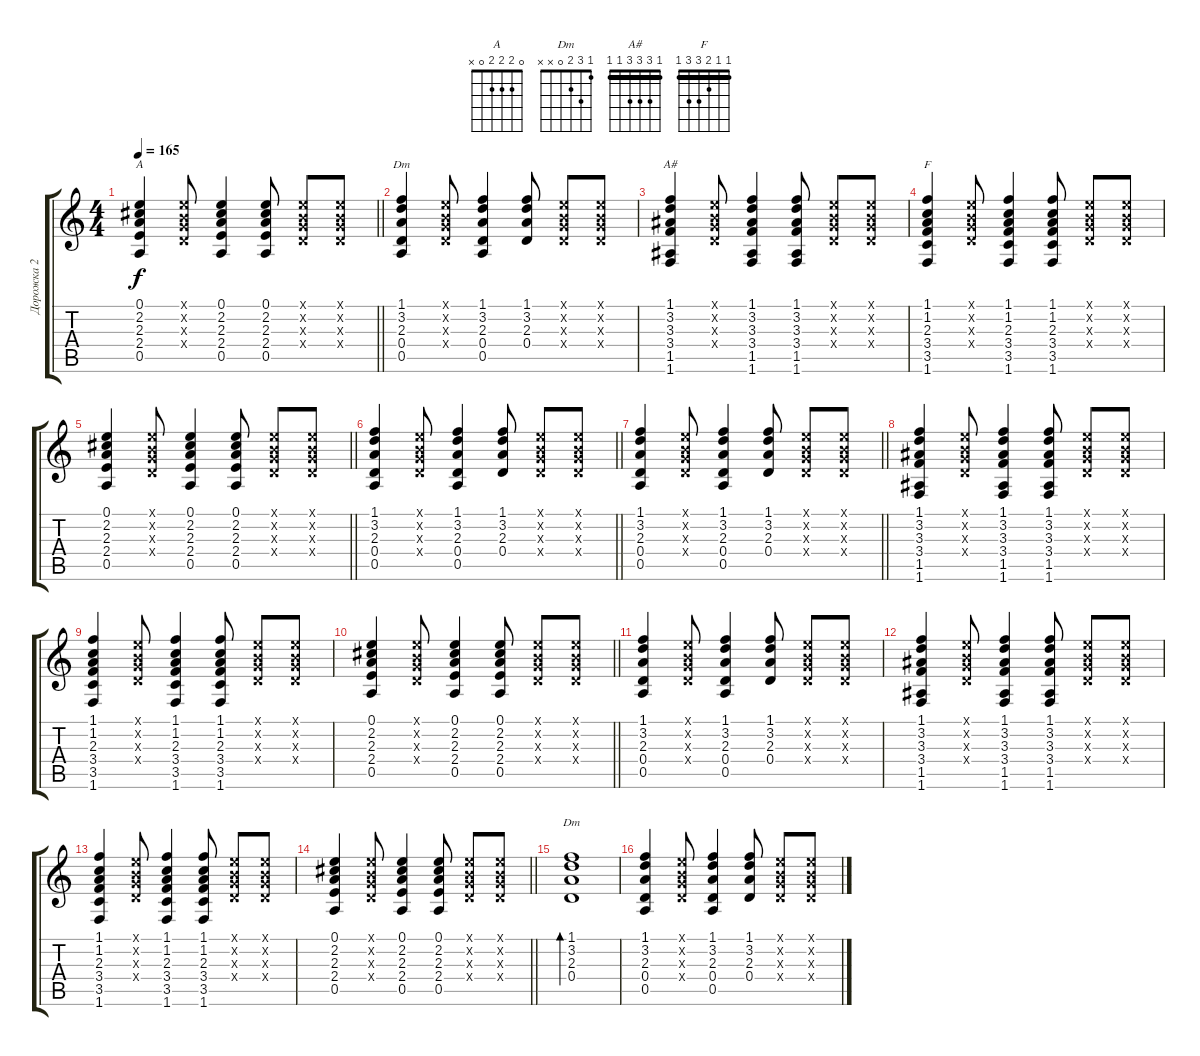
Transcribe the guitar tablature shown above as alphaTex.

\track ("Дорожка 2" "Дорожка 2") {instrument acousticguitarnylon}
\staff {score tabs}
\tuning (E4 B3 G3 D3 A2 E2) {hide}
\chord ("A" 0 2 2 2 0 x)
\chord ("Dm" 1 3 2 0 0 x)
\chord ("A#" 1 3 3 3 1 1) {barre 1}
\chord ("F" 1 1 2 3 3 1) {barre 1}
\chord ("Dm" 1 3 2 0 x x)
\ts (4 4)
\tempo 165
\clef g2
\barLineRight lightlight
\ks c
(0.1 2.2 2.3 2.4 0.5).4{ch "A" dy f} (0.1{x} 0.2{x} 0.3{x} 0.4{x}).8 (0.1 2.2 2.3 2.4 0.5).4 (0.1 2.2 2.3 2.4 0.5).8 (0.1{x} 0.2{x} 0.3{x} 0.4{x}).8 (0.1{x} 0.2{x} 0.3{x} 0.4{x}).8 |
(1.1 3.2 2.3 0.4 0.5).4{ch "Dm"} (0.1{x} 0.2{x} 0.3{x} 0.4{x}).8 (1.1 3.2 2.3 0.4 0.5).4 (1.1 3.2 2.3 0.4).8 (0.1{x} 0.2{x} 0.3{x} 0.4{x}).8 (0.1{x} 0.2{x} 0.3{x} 0.4{x}).8 |
(1.1 3.2 3.3 3.4 1.5 1.6).4{ch "A#"} (0.1{x} 0.2{x} 0.3{x} 0.4{x}).8 (1.1 3.2 3.3 3.4 1.5 1.6).4 (1.1 3.2 3.3 3.4 1.5 1.6).8 (0.1{x} 0.2{x} 0.3{x} 0.4{x}).8 (0.1{x} 0.2{x} 0.3{x} 0.4{x}).8 |
(1.1 1.2 2.3 3.4 3.5 1.6).4{ch "F"} (0.1{x} 0.2{x} 0.3{x} 0.4{x}).8 (1.1 1.2 2.3 3.4 3.5 1.6).4 (1.1 1.2 2.3 3.4 3.5 1.6).8 (0.1{x} 0.2{x} 0.3{x} 0.4{x}).8 (0.1{x} 0.2{x} 0.3{x} 0.4{x}).8 |
\barLineRight lightlight
(0.1 2.2 2.3 2.4 0.5).4 (0.1{x} 0.2{x} 0.3{x} 0.4{x}).8 (0.1 2.2 2.3 2.4 0.5).4 (0.1 2.2 2.3 2.4 0.5).8 (0.1{x} 0.2{x} 0.3{x} 0.4{x}).8 (0.1{x} 0.2{x} 0.3{x} 0.4{x}).8 |
\barLineRight lightlight
(1.1 3.2 2.3 0.4 0.5).4 (0.1{x} 0.2{x} 0.3{x} 0.4{x}).8 (1.1 3.2 2.3 0.4 0.5).4 (1.1 3.2 2.3 0.4).8 (0.1{x} 0.2{x} 0.3{x} 0.4{x}).8 (0.1{x} 0.2{x} 0.3{x} 0.4{x}).8 |
\barLineRight lightlight
(1.1 3.2 2.3 0.4 0.5).4 (0.1{x} 0.2{x} 0.3{x} 0.4{x}).8 (1.1 3.2 2.3 0.4 0.5).4 (1.1 3.2 2.3 0.4).8 (0.1{x} 0.2{x} 0.3{x} 0.4{x}).8 (0.1{x} 0.2{x} 0.3{x} 0.4{x}).8 |
(1.1 3.2 3.3 3.4 1.5 1.6).4 (0.1{x} 0.2{x} 0.3{x} 0.4{x}).8 (1.1 3.2 3.3 3.4 1.5 1.6).4 (1.1 3.2 3.3 3.4 1.5 1.6).8 (0.1{x} 0.2{x} 0.3{x} 0.4{x}).8 (0.1{x} 0.2{x} 0.3{x} 0.4{x}).8 |
(1.1 1.2 2.3 3.4 3.5 1.6).4 (0.1{x} 0.2{x} 0.3{x} 0.4{x}).8 (1.1 1.2 2.3 3.4 3.5 1.6).4 (1.1 1.2 2.3 3.4 3.5 1.6).8 (0.1{x} 0.2{x} 0.3{x} 0.4{x}).8 (0.1{x} 0.2{x} 0.3{x} 0.4{x}).8 |
\barLineRight lightlight
(0.1 2.2 2.3 2.4 0.5).4 (0.1{x} 0.2{x} 0.3{x} 0.4{x}).8 (0.1 2.2 2.3 2.4 0.5).4 (0.1 2.2 2.3 2.4 0.5).8 (0.1{x} 0.2{x} 0.3{x} 0.4{x}).8 (0.1{x} 0.2{x} 0.3{x} 0.4{x}).8 |
(1.1 3.2 2.3 0.4 0.5).4 (0.1{x} 0.2{x} 0.3{x} 0.4{x}).8 (1.1 3.2 2.3 0.4 0.5).4 (1.1 3.2 2.3 0.4).8 (0.1{x} 0.2{x} 0.3{x} 0.4{x}).8 (0.1{x} 0.2{x} 0.3{x} 0.4{x}).8 |
(1.1 3.2 3.3 3.4 1.5 1.6).4 (0.1{x} 0.2{x} 0.3{x} 0.4{x}).8 (1.1 3.2 3.3 3.4 1.5 1.6).4 (1.1 3.2 3.3 3.4 1.5 1.6).8 (0.1{x} 0.2{x} 0.3{x} 0.4{x}).8 (0.1{x} 0.2{x} 0.3{x} 0.4{x}).8 |
(1.1 1.2 2.3 3.4 3.5 1.6).4 (0.1{x} 0.2{x} 0.3{x} 0.4{x}).8 (1.1 1.2 2.3 3.4 3.5 1.6).4 (1.1 1.2 2.3 3.4 3.5 1.6).8 (0.1{x} 0.2{x} 0.3{x} 0.4{x}).8 (0.1{x} 0.2{x} 0.3{x} 0.4{x}).8 |
\barLineRight lightlight
(0.1 2.2 2.3 2.4 0.5).4 (0.1{x} 0.2{x} 0.3{x} 0.4{x}).8 (0.1 2.2 2.3 2.4 0.5).4 (0.1 2.2 2.3 2.4 0.5).8 (0.1{x} 0.2{x} 0.3{x} 0.4{x}).8 (0.1{x} 0.2{x} 0.3{x} 0.4{x}).8 |
(1.1 3.2 2.3 0.4).1{bd 60 ch "Dm"} |
(1.1 3.2 2.3 0.4 0.5).4 (0.1{x} 0.2{x} 0.3{x} 0.4{x}).8 (1.1 3.2 2.3 0.4 0.5).4 (1.1 3.2 2.3 0.4).8 (0.1{x} 0.2{x} 0.3{x} 0.4{x}).8 (0.1{x} 0.2{x} 0.3{x} 0.4{x}).8
